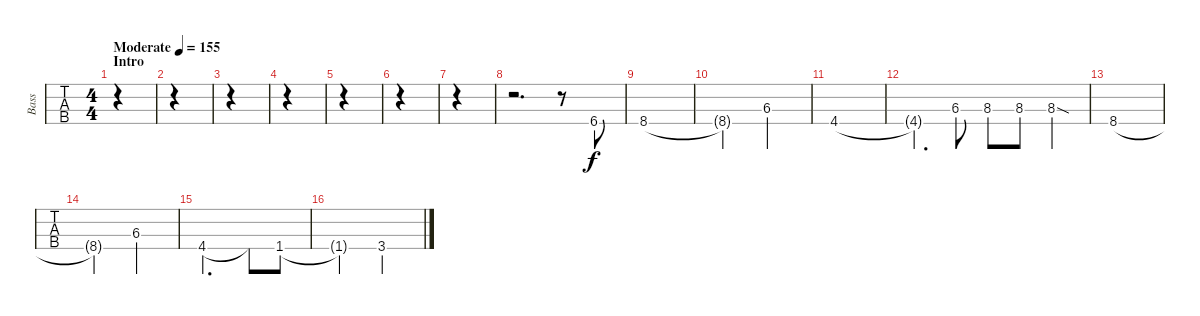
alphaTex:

\track ("Bass" "Bass") {instrument electricbassfinger}
\staff {tabs}
\tuning (G2 D2 A1 E1) {hide}
\ts (4 4)
\section ("" "Intro")
\tempo (155 "Moderate")
\clef f4
\ks eb
|
|
|
|
|
|
|
r.2{d} r.8 6.4.8 |
8.4.1 |
8.4{t}.2 6.3.2 |
4.4.1 |
4.4{t}.4{d} 6.3.8 8.3.8 8.3.8 8.3{sod}.4 |
8.4.1 |
8.4{t}.2 6.3.2 |
4.4.2{d} 4.4{t}.8 1.4.8 |
1.4{t}.2 3.4.2
